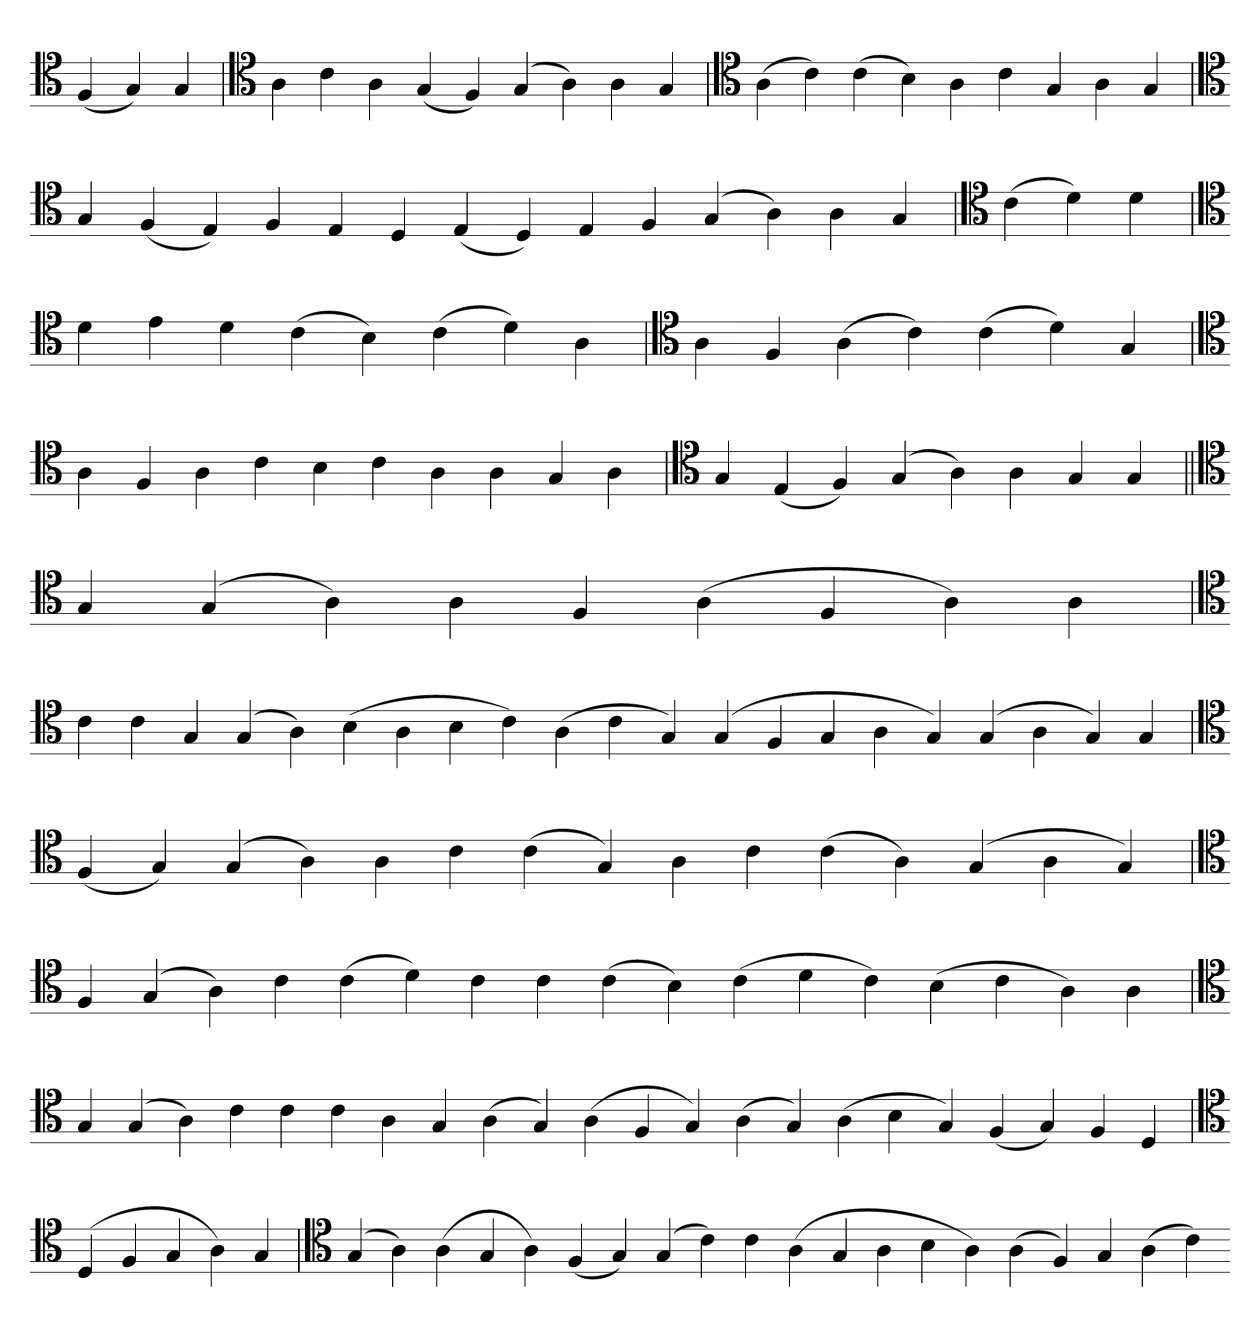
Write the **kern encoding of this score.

**kern
*part1
*staff1
*clefC4
=
(4F
4G)
4G
=`
*clefC4
4A
4c
4A
(4G
4F)
(4G
4A)
4A
4G
='
*clefC4
(4A
4c)
(4c
4B)
4A
4c
4G
4A
4G
=`
*clefC4
4G
(4F
4E)
4F
4E
4D
(4E
4D)
4E
4F
(4G
4A)
4A
4G
=
*clefC4
(4c
4d)
4d
=`
*clefC4
4d
4e
4d
(4c
4B)
(4c
4d)
4A
='
*clefC4
4A
4F
(4A
4c)
(4c
4d)
4G
=`
*clefC4
4A
4F
4A
4c
4B
4c
4A
4A
4G
4A
=`
*clefC4
4G
(4E
4F)
(4G
4A)
4A
4G
4G
=||
*clefC4
4G
(4G
4A)
4A
4F
(4A
4F
4A)
4A
=`
*clefC4
4c
4c
4G
(4G
4A)
(4B
4A
4B
4c)
(4A
4c
4G)
(4G
4F
4G
4A
4G)
(4G
4A
4G)
4G
=
*clefC4
(4F
4G)
(4G
4A)
4A
4c
(4c
4G)
4A
4c
(4c
4A)
(4G
4A
4G)
=`
*clefC4
4F
(4G
4A)
4c
(4c
4d)
4c
4c
(4c
4B)
(4c
4d
4c)
(4B
4c
4A)
4A
='
*clefC4
4G
(4G
4A)
4c
4c
4c
4A
4G
(4A
4G)
(4A
4F
4G)
(4A
4G)
(4A
4B
4G)
(4F
4G)
4F
4D
=
*clefC4
(4D
4F
4G
4A)
4G
=`
*clefC4
(4G
4A)
(4A
4G
4A)
(4F
4G)
(4G
4c)
4c
(4A
4G
4A
4B
4A)
(4A
4F)
4G
(4A
4c)
=-
*-
